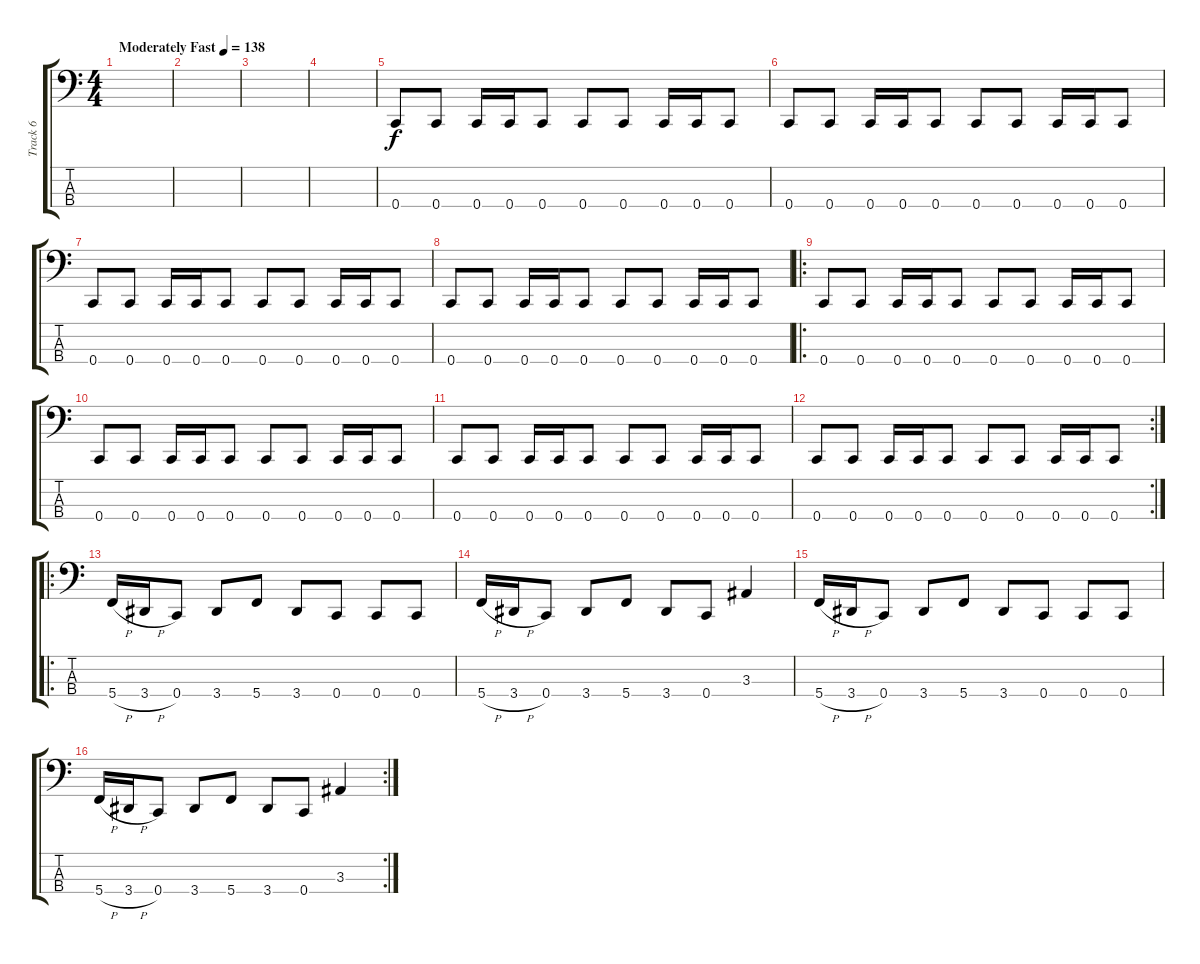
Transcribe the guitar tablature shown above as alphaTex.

\track ("Track 6" "Track 6") {instrument electricbassfinger}
\staff {score tabs}
\tuning (F2 C2 G1 C1) {hide}
\ts (4 4)
\tempo (138 "Moderately Fast")
\clef f4
\ks c
|
|
|
|
0.4.8 0.4.8 0.4.16 0.4.16 0.4.8 0.4.8 0.4.8 0.4.16 0.4.16 0.4.8 |
0.4.8 0.4.8 0.4.16 0.4.16 0.4.8 0.4.8 0.4.8 0.4.16 0.4.16 0.4.8 |
0.4.8 0.4.8 0.4.16 0.4.16 0.4.8 0.4.8 0.4.8 0.4.16 0.4.16 0.4.8 |
0.4.8 0.4.8 0.4.16 0.4.16 0.4.8 0.4.8 0.4.8 0.4.16 0.4.16 0.4.8 |
\ro
0.4.8 0.4.8 0.4.16 0.4.16 0.4.8 0.4.8 0.4.8 0.4.16 0.4.16 0.4.8 |
0.4.8 0.4.8 0.4.16 0.4.16 0.4.8 0.4.8 0.4.8 0.4.16 0.4.16 0.4.8 |
0.4.8 0.4.8 0.4.16 0.4.16 0.4.8 0.4.8 0.4.8 0.4.16 0.4.16 0.4.8 |
\rc 2
0.4.8 0.4.8 0.4.16 0.4.16 0.4.8 0.4.8 0.4.8 0.4.16 0.4.16 0.4.8 |
\ro
5.4{h}.16 3.4{h}.16 0.4.8 3.4.8 5.4.8 3.4.8 0.4.8 0.4.8 0.4.8 |
5.4{h}.16 3.4{h}.16 0.4.8 3.4.8 5.4.8 3.4.8 0.4.8 3.3.4 |
5.4{h}.16 3.4{h}.16 0.4.8 3.4.8 5.4.8 3.4.8 0.4.8 0.4.8 0.4.8 |
\rc 2
5.4{h}.16 3.4{h}.16 0.4.8 3.4.8 5.4.8 3.4.8 0.4.8 3.3.4
